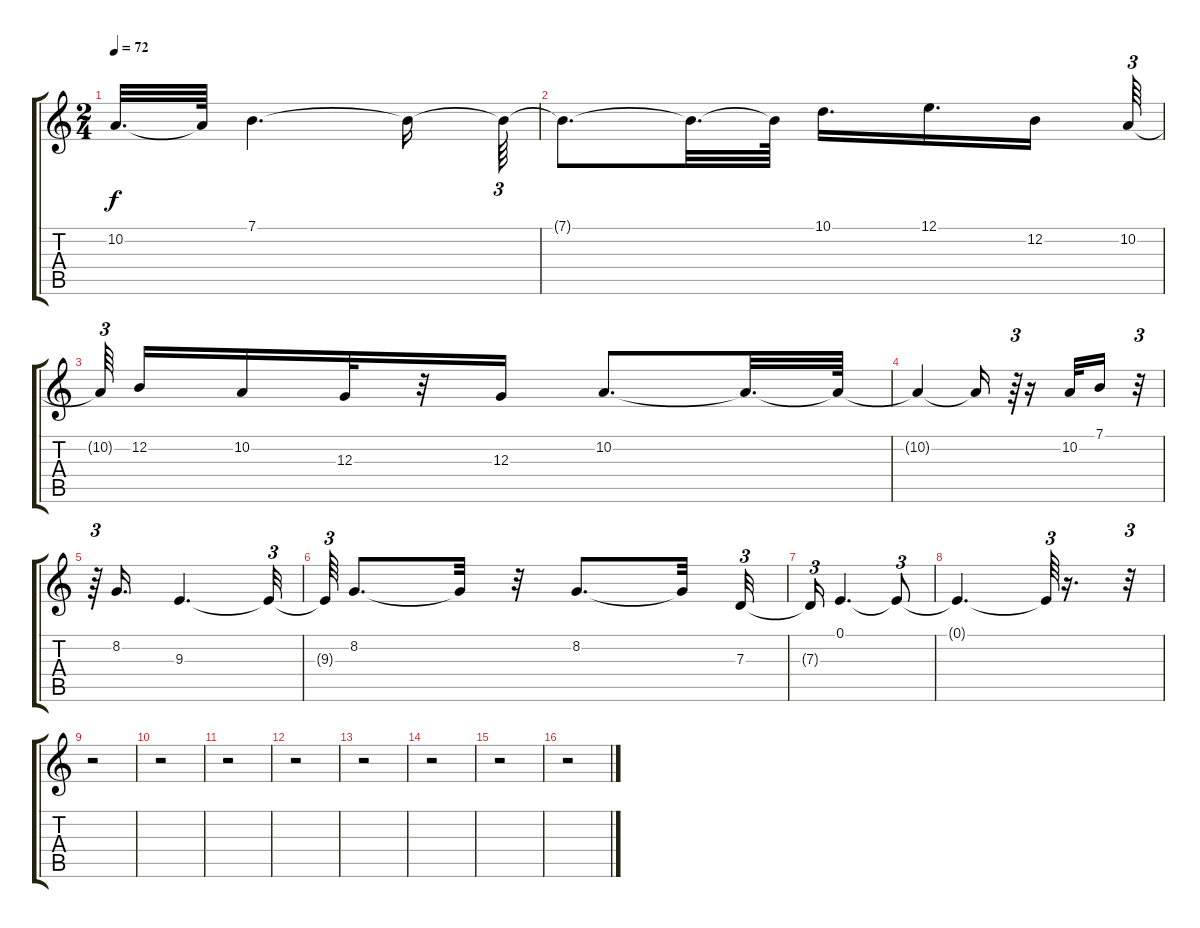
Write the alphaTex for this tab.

\track "" {instrument flute}
\staff {score tabs}
\tuning (E4 B3 G3 D3 A2 E2) {hide}
\ts (2 4)
\tempo 72
\clef g2
\ks c
10.2{t}.32{d dy f} 10.2{t}.64 7.1.4{d} 7.1{t}.16 7.1{t}.64{tu (3 2)} |
7.1{t}.8{d} 7.1{t}.32{d} 7.1{t}.64 10.1.16{d} 12.1.16{d} 12.2.16 10.2.64{tu (3 2)} |
10.2{t}.64{tu (3 2) beam splitsecondary} 12.2.16 10.2.16 12.3.32 r.32 12.3.16 10.2.8{d} 10.2{t}.32{d} 10.2{t}.64 |
10.2{t}.4 10.2{t}.16 r.64{tu (3 2)} r.16 10.2.32 7.1.16 r.32{tu (3 2)} |
r.64{tu (3 2)} 8.2.16{d} 9.3.4{d} 9.3{t}.32{tu (3 2)} |
9.3{t}.64{tu (3 2)} 8.2.8{d} 8.2{t}.32 r.32 8.2.8{d} 8.2{t}.32 7.3.32{tu (3 2)} |
7.3{t}.16{tu (3 2)} 0.1.4{d} 0.1{t}.8{tu (3 2)} |
0.1{t}.4{d} 0.1{t}.64{tu (3 2)} r.16{d} r.32{tu (3 2)} |
r.2 |
r.2 |
r.2 |
r.2 |
r.2 |
r.2 |
r.2 |
r.2
